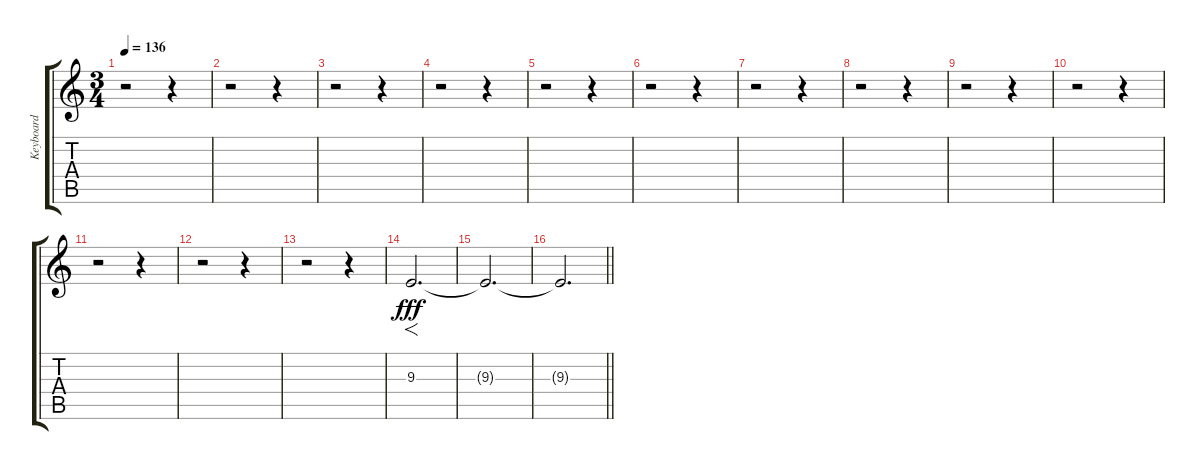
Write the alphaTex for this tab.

\track ("Keyboard" "Keyboard") {instrument stringensemble1}
\staff {score tabs}
\tuning (E4 B3 G3 D3 A2 E2) {hide}
\ts (3 4)
\tempo 136
\clef g2
\ks c
r.2{dy fff} r.4 |
r.2 r.4 |
r.2 r.4 |
r.2 r.4 |
r.2 r.4 |
r.2 r.4 |
r.2 r.4 |
r.2 r.4 |
r.2 r.4 |
r.2 r.4 |
r.2 r.4 |
r.2 r.4 |
r.2 r.4 |
9.3.2{f d} |
9.3{t}.2{d} |
\barLineRight lightlight
9.3{t}.2{d}
